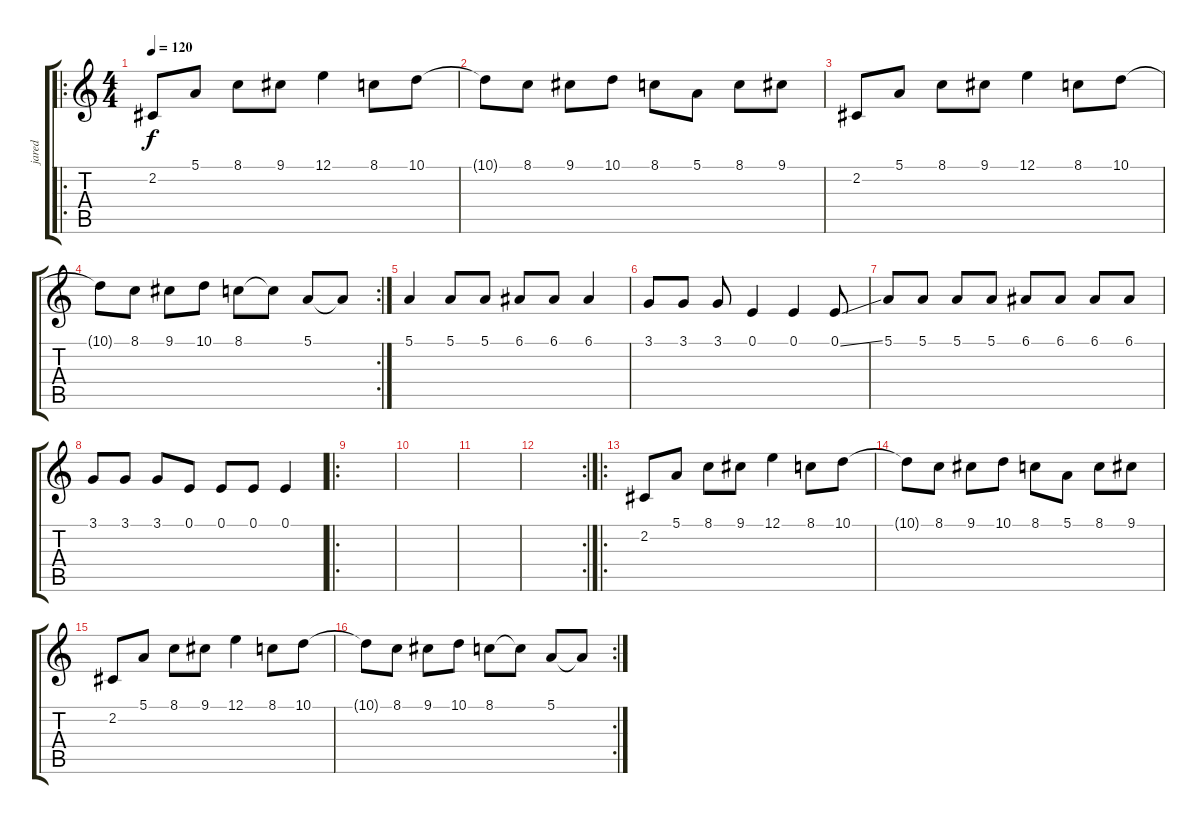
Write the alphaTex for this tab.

\track ("jared" "jared") {instrument electricpiano1}
\staff {score tabs}
\tuning (E4 B3 G3 D3 A2 E2) {hide}
\ro
\ts (4 4)
\tempo 120
\clef g2
\ks c
2.2.8{dy f instrument electricpiano1} 5.1.8 8.1.8 9.1.8 12.1.4 8.1.8 10.1.8 |
10.1{t}.8 8.1.8 9.1.8 10.1.8 8.1.8 5.1.8 8.1.8 9.1.8 |
2.2.8 5.1.8 8.1.8 9.1.8 12.1.4 8.1.8 10.1.8 |
\rc 2
10.1{t}.8 8.1.8 9.1.8 10.1.8 8.1.8 8.1{t}.8 5.1.8 5.1{t}.8 |
5.1.4 5.1.8 5.1.8 6.1.8 6.1.8 6.1.4 |
3.1.8 3.1.8 3.1.8 0.1.4 0.1.4 0.1{ss}.8 |
5.1.8 5.1.8 5.1.8 5.1.8 6.1.8 6.1.8 6.1.8 6.1.8 |
3.1.8 3.1.8 3.1.8 0.1.8 0.1.8 0.1.8 0.1.4 |
\ro
|
|
|
\rc 2
|
\ro
2.2.8 5.1.8 8.1.8 9.1.8 12.1.4 8.1.8 10.1.8 |
10.1{t}.8 8.1.8 9.1.8 10.1.8 8.1.8 5.1.8 8.1.8 9.1.8 |
2.2.8 5.1.8 8.1.8 9.1.8 12.1.4 8.1.8 10.1.8 |
\rc 2
10.1{t}.8 8.1.8 9.1.8 10.1.8 8.1.8 8.1{t}.8 5.1.8 5.1{t}.8
